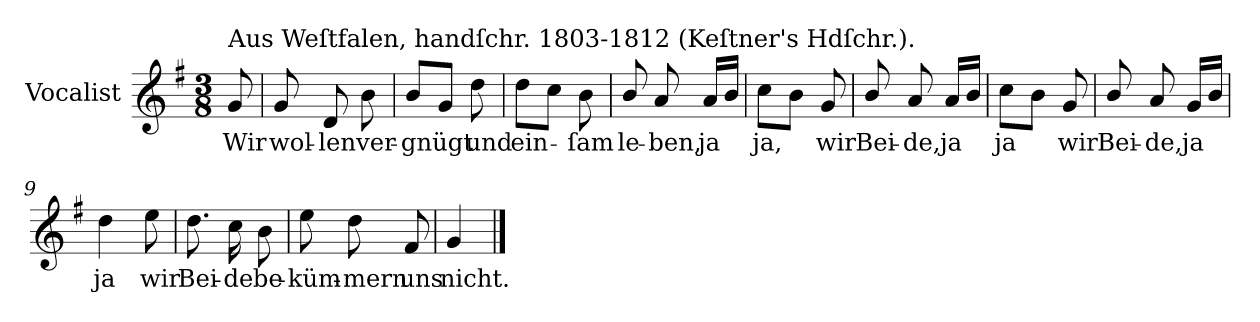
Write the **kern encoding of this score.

**kern	**text
*part1	*part1
*staff1	*staff1
*I"Vocalist	*
*k[f#]	*
*G:	*
*M3/8	*
=	=
!LO:TX:a:t=Aus Weſtfalen, handſchr. 1803-1812 (Keſtner's Hdſchr.).	!
8g	Wir
=1	=1
8g	wol-
8d	-len
8b	ver-
=2	=2
8bL	-gnügt
8gJ	.
8dd	und
=3	=3
8ddL	ein-
8ccJ	.
8b	-ſam
=4	=4
8b/	le-
8a	-ben,
16aLL	ja
16bJJ	.
=5	=5
8ccL	ja,
8bJ	.
8g	wir
=6	=6
8b/	Bei-
8a	-de,
16aLL	ja
16bJJ	.
=7	=7
8ccL	ja
8bJ	.
8g	wir
=8	=8
8b/	Bei-
8a	-de,
16gLL	ja
16bJJ	.
=9	=9
4dd	ja
8ee	wir
=10	=10
8.dd	Bei-
16cc	-de
8b	be-
=11	=11
8ee	-küm-
8dd	-mern
8f#	uns
=12	=12
4g	nicht.
==	==
*-	*-
